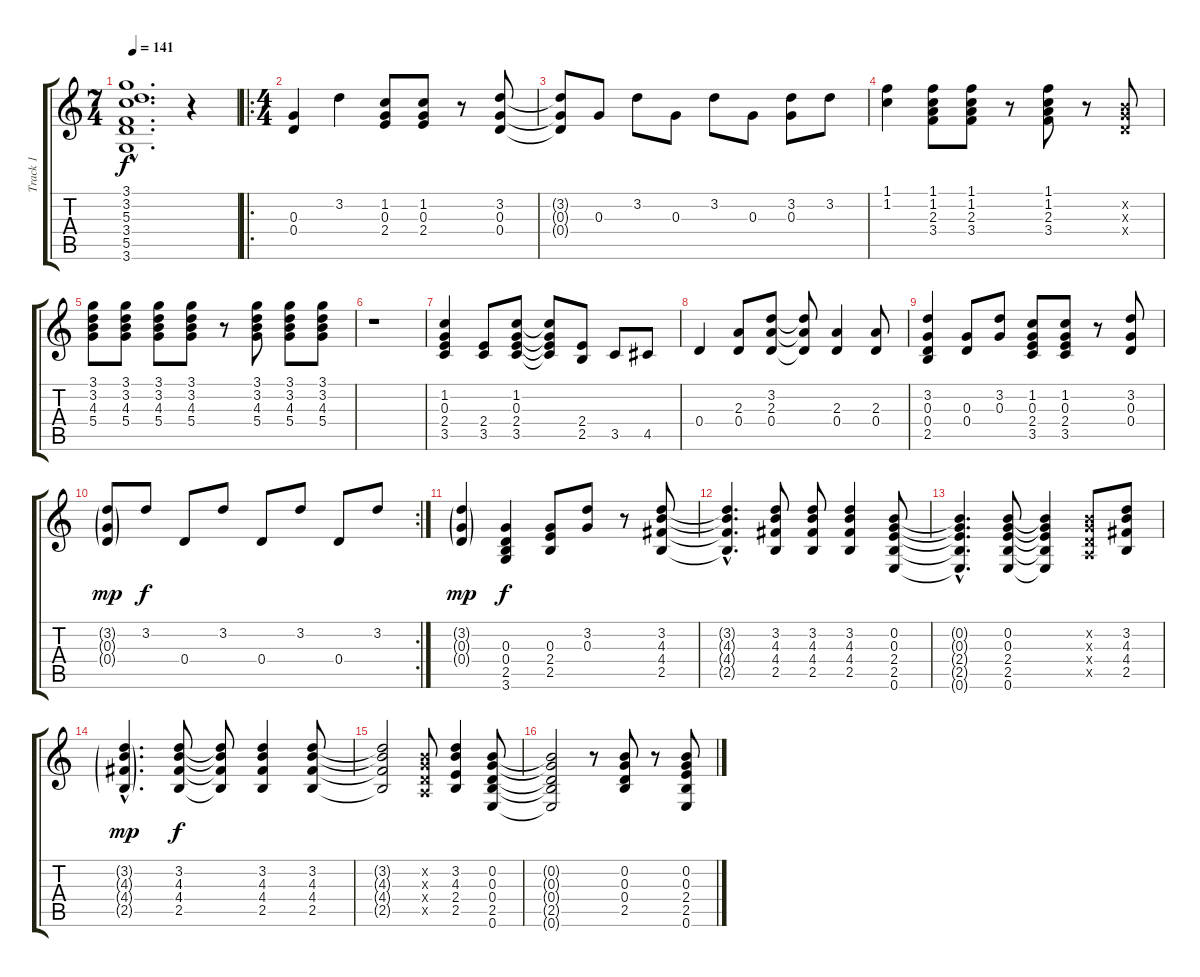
\track ("Track 1" "Track 1") {instrument electricguitarclean}
\staff {score tabs}
\tuning (E4 B3 G3 D3 A2 E2) {hide}
\ts (7 4)
\tempo 141
\clef g2
\ks c
(3.1{hac} 3.2{hac} 5.3{hac} 3.4{hac} 5.5{hac} 3.6{hac}).1{d dy f instrument electricguitarclean} r.4 |
\ro
\ts (4 4)
(0.3 0.4).4 3.2.4 (1.2 0.3 2.4).8 (1.2 0.3 2.4).8 r.8 (3.2 0.3 0.4).8 |
(3.2{t} 0.3{t} 0.4{t}).8 0.3.8 3.2.8 0.3.8 3.2.8 0.3.8 (3.2 0.3).8 3.2.8 |
(1.1 1.2).4 (1.1 1.2 2.3 3.4).8 (1.1 1.2 2.3 3.4).8 r.8 (1.1 1.2 2.3 3.4).8 r.8 (0.2{x} 0.3{x} 0.4{x}).8 |
(3.1 3.2 4.3 5.4).8 (3.1 3.2 4.3 5.4).8 (3.1 3.2 4.3 5.4).8 (3.1 3.2 4.3 5.4).8 r.8 (3.1 3.2 4.3 5.4).8 (3.1 3.2 4.3 5.4).8 (3.1 3.2 4.3 5.4).8 |
r.1 |
(1.2 0.3 2.4 3.5).4 (2.4 3.5).8 (1.2 0.3 2.4 3.5).8 (1.2{t} 0.3{t} 2.4{t} 3.5{t}).8 (2.4 2.5).8 3.5.8 4.5.8 |
0.4.4 (2.3 0.4).8 (3.2 2.3 0.4).8 (3.2{t} 2.3{t} 0.4{t}).8 (2.3 0.4).4 (2.3 0.4).8 |
(3.2 0.3 0.4 2.5).4 (0.3 0.4).8 (3.2 0.3).8 (1.2 0.3 2.4 3.5).8 (1.2 0.3 2.4 3.5).8 r.8 (3.2 0.3 0.4).8 |
\rc 2
(3.2{g} 0.3{g} 0.4{g}).8{dy mp} 3.2.8{dy f} 0.4.8 3.2.8 0.4.8 3.2.8 0.4.8 3.2.8 |
(3.2{g} 0.3{g} 0.4{g}).4{dy mp} (0.3 0.4 2.5 3.6).4{dy f} (0.3 2.4 2.5).8 (3.2 0.3).8 r.8 (3.2 4.3 4.4 2.5).8 |
(3.2{hac t} 4.3{hac t} 4.4{hac t} 2.5{hac t}).4{d} (3.2 4.3 4.4 2.5).8 (3.2 4.3 4.4 2.5).8 (3.2 4.3 4.4 2.5).4 (0.2 0.3 2.4 2.5 0.6).8 |
(0.2{hac t} 0.3{hac t} 2.4{hac t} 2.5{hac t} 0.6{hac t}).4{d} (0.2 0.3 2.4 2.5 0.6).8 (0.2{t} 0.3{t} 2.4{t} 2.5{t} 0.6{t}).4 (0.2{x} 0.3{x} 0.4{x} 0.5{x}).8 (3.2 4.3 4.4 2.5).8 |
(3.2{g hac} 4.3{g hac} 4.4{g hac} 2.5{g hac}).4{d dy mp} (3.2 4.3 4.4 2.5).8{dy f} (3.2{t} 4.3{t} 4.4{t} 2.5{t}).8 (3.2 4.3 4.4 2.5).4 (3.2 4.3 4.4 2.5).8 |
(3.2{t} 4.3{t} 4.4{t} 2.5{t}).2 (0.2{x} 0.3{x} 0.4{x} 0.5{x}).8 (3.2 4.3 2.4 2.5).4 (0.2 0.3 0.4 2.5 0.6).8 |
(0.2{t} 0.3{t} 0.4{t} 2.5{t} 0.6{t}).2 r.8 (0.2 0.3 0.4 2.5).8 r.8 (0.2 0.3 2.4 2.5 0.6).8
